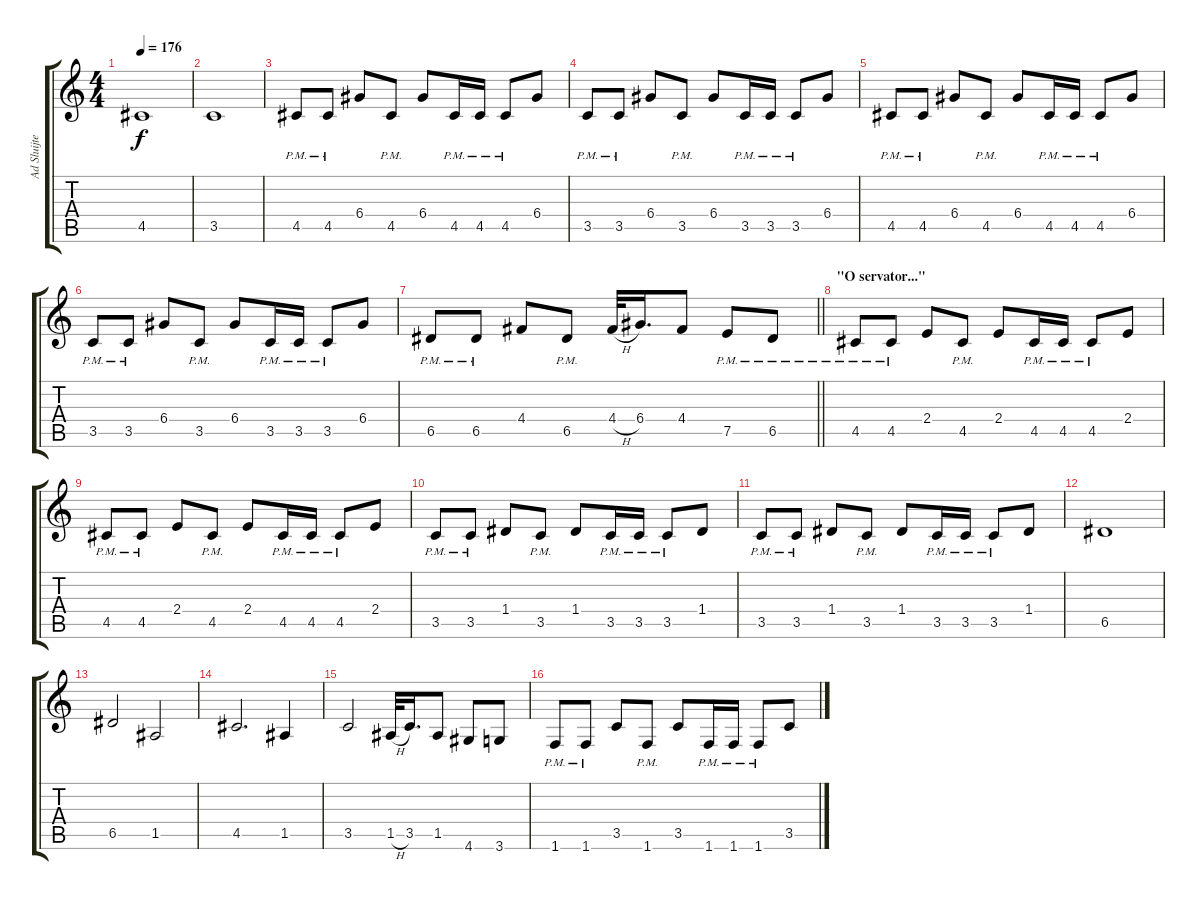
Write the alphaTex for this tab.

\track ("Ad Sluijter" "Ad Sluijte") {instrument distortionguitar}
\staff {score tabs}
\tuning (E4 B3 G3 D3 A2 E2) {hide}
\ts (4 4)
\tempo 176
\clef g2
\ks c
4.5.1{dy f} |
3.5.1 |
4.5{pm}.8 4.5{pm}.8 6.4.8 4.5{pm}.8 6.4.8 4.5{pm}.16 4.5{pm}.16 4.5{pm}.8 6.4.8 |
3.5{pm}.8 3.5{pm}.8 6.4.8 3.5{pm}.8 6.4.8 3.5{pm}.16 3.5{pm}.16 3.5{pm}.8 6.4.8 |
4.5{pm}.8 4.5{pm}.8 6.4.8 4.5{pm}.8 6.4.8 4.5{pm}.16 4.5{pm}.16 4.5{pm}.8 6.4.8 |
3.5{pm}.8 3.5{pm}.8 6.4.8 3.5{pm}.8 6.4.8 3.5{pm}.16 3.5{pm}.16 3.5{pm}.8 6.4.8 |
\barLineRight lightlight
6.5{pm}.8 6.5{pm}.8 4.4.8 6.5{pm}.8 4.4{h}.32 6.4.16{d} 4.4.8 7.5{pm}.8 6.5{pm}.8 |
\section ("" "\"O servator...\"")
4.5{pm}.8 4.5{pm}.8 2.4.8 4.5{pm}.8 2.4.8 4.5{pm}.16 4.5{pm}.16 4.5{pm}.8 2.4.8 |
4.5{pm}.8 4.5{pm}.8 2.4.8 4.5{pm}.8 2.4.8 4.5{pm}.16 4.5{pm}.16 4.5{pm}.8 2.4.8 |
3.5{pm}.8 3.5{pm}.8 1.4.8 3.5{pm}.8 1.4.8 3.5{pm}.16 3.5{pm}.16 3.5{pm}.8 1.4.8 |
3.5{pm}.8 3.5{pm}.8 1.4.8 3.5{pm}.8 1.4.8 3.5{pm}.16 3.5{pm}.16 3.5{pm}.8 1.4.8 |
6.5.1 |
6.5.2 1.5.2 |
4.5.2{d} 1.5.4 |
3.5.2 1.5{h}.32 3.5.16{d} 1.5.8 4.6.8 3.6.8 |
1.6{pm}.8 1.6{pm}.8 3.5.8 1.6{pm}.8 3.5.8 1.6{pm}.16 1.6{pm}.16 1.6{pm}.8 3.5.8
